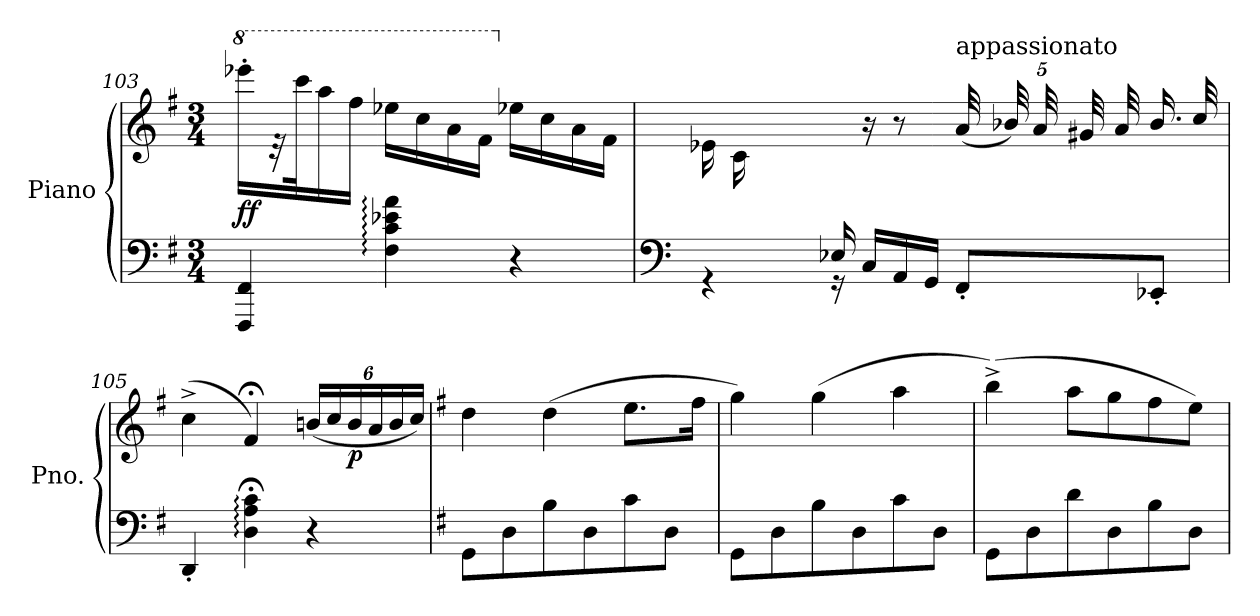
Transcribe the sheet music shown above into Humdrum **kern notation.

**kern	**kern	**dynam
*part1	*part1	*part1
*staff2	*staff1	*staff1/2
*I"Piano	*	*
*I'Pno.	*	*
*clefF4	*clefG2	*
*k[f#]	*k[f#]	*
*M3/4	*M3/4	*
*	*8va	*
=103	=103	=103
!	!	!LO:DY:b
4FFF#/ 4FF#/	(>16eeee-X'\LL	ff
.	32rdd	.
.	32cccc\K	.
.	16aaa\	.
.	16fff#\JJ	.
4F#\: 4c\: 4e-X\: 4a\:	16eee-X\LL	.
.	16ccc\	.
.	16aa\	.
.	16ff#\JJ	.
*	*X8va	*
4r	16ee-X\LL	.
.	16cc\	.
.	16a\	.
.	16f#\JJ	.
!!LO:LB:g=z
=104	=104	=104
*clefF4	*	*
*^	*	*
8ryy	4r	16e-X\LL	.
.	.	16c\	.
16A/	.	8.ryy	.
16F#/JJ	.	.	.
16E-X/)	16rGG	.	.
4..ryy	16C/LL	16r	.
.	16AA/	8r	.
.	16GG/JJ	.	.
*	*	*Xbrackettup	*
*	*	*MM60	*
!	!	!LO:TX:a:t=appassionato	!
.	8FF#'/L	(<40a/LLL	.
.	.	40b-X/)	.
.	.	40a/	.
.	.	40g#X/	.
.	.	40a/J	.
.	8EE-X'/J	16.b-/	.
.	.	32cc/JJk	.
*v	*v	*	*
=105	=105	=105
4DD'/	(>4cc^\	.
4D\;<: 4A\;<: 4c\;<:	4f#;</)	.
4r	(<24bn/LL	.
.	24cc/	.
!	!	!LO:DY:b
.	24b/	p
!	!	!LO:DY:b
.	24a/	other-dynamics
.	24b/	.
.	24cc/JJ)	.
=106	=106	=106
*k[f#]	*k[f#]	*
*	*MM100	*
8GG\L	4dd\	.
8D\	.	.
8B\	(>4dd\	.
8D\	.	.
8c\	8.ee\L	.
8D\J	.	.
.	16ff#\Jk	.
=107	=107	=107
8GG\L	4gg\)	.
8D\	.	.
8B\	(>4gg\	.
8D\	.	.
8c\	4aa\	.
8D\J	.	.
!!LO:LB:g=z
=108	=108	=108
8GG\L	(>4bb^\)	.
8D\	.	.
8d\	8aa\L	.
8D\	8gg\	.
8B\	8ff#\	.
8D\J	8ee\J)	.
=	=	=
*-	*-	*-
